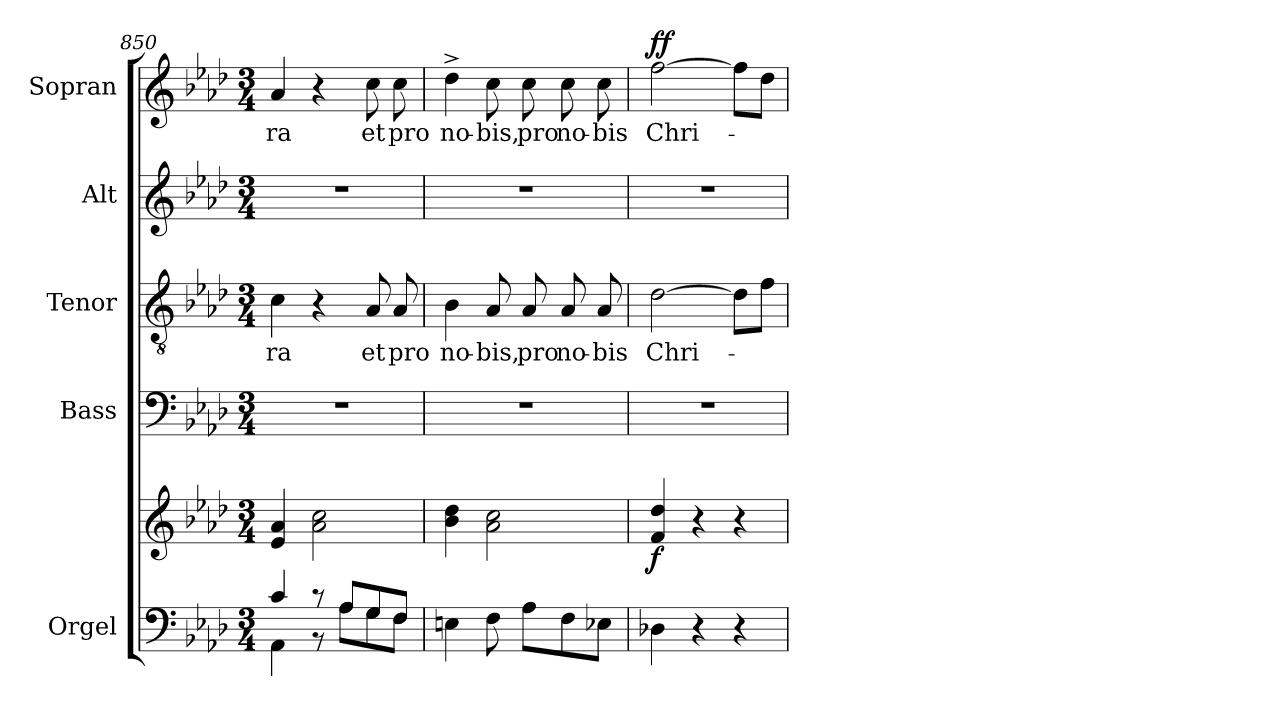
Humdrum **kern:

**kern	**kern	**dynam	**kern	**kern	**text	**kern	**kern	**text	**dynam
*part5	*part5	*part5	*part4	*part3	*part3	*part2	*part1	*part1	*part1
*staff6	*staff5	*staff5/6	*staff4	*staff3	*staff3	*staff2	*staff1	*staff1	*staff1
*I"Orgel	*	*	*I"Bass	*I"Tenor	*	*I"Alt	*I"Sopran	*	*
*I'Org.	*	*	*I'B.	*I'T.	*	*I'A.	*I'S.	*	*
*clefF4	*clefG2	*	*clefF4	*clefGv2	*	*clefG2	*clefG2	*	*
*k[b-e-a-d-]	*k[b-e-a-d-]	*	*k[b-e-a-d-]	*k[b-e-a-d-]	*	*k[b-e-a-d-]	*k[b-e-a-d-]	*	*
*A-:	*A-:	*	*A-:	*A-:	*	*A-:	*A-:	*	*
*M3/4	*M3/4	*	*M3/4	*M3/4	*	*M3/4	*M3/4	*	*
=850	=850	=850	=850	=850	=850	=850	=850	=850	=850
*^	*	*	*	*	*	*	*	*	*
!	!	!	!	!	!	!LO:LY:b	!	!	!LO:LY:b	!
4c/	4AA-\	4e-/ 4a-/	.	2.r	4c\	-ra	2.r	4a-/	-ra	.
8r	8r	2a-\ 2cc\	.	.	4r	.	.	4r	.	.
8A-/L	8A-\L	.	.	.	.	.	.	.	.	.
!	!	!	!	!	!	!LO:LY:b	!	!	!LO:LY:b	!
8G/	8G\	.	.	.	8A-/	et	.	8cc\	et	.
!	!	!	!	!	!	!LO:LY:b	!	!	!LO:LY:b	!
8F/J	8F\J	.	.	.	8A-/	pro	.	8cc\	pro	.
!!LO:PB:g=z
=851	=851	=851	=851	=851	=851	=851	=851	=851	=851	=851
!	!	!	!	!	!	!LO:LY:b	!	!	!LO:LY:b	!
*v	*v	*	*	*	*	*	*	*	*	*
4En\	4b-\ 4dd-\	.	2.r	4B-\	no-	2.r	4dd-^>\	no-	.
!	!	!	!	!	!LO:LY:b	!	!	!LO:LY:b	!
8F\	2a-\ 2cc\	.	.	8A-/	-bis,	.	8cc\	-bis,	.
!	!	!	!	!	!LO:LY:b	!	!	!LO:LY:b	!
8A-\L	.	.	.	8A-/	pro	.	8cc\	pro	.
!	!	!	!	!	!LO:LY:b	!	!	!LO:LY:b	!
8F\	.	.	.	8A-/	no-	.	8cc\	no-	.
!	!	!	!	!	!LO:LY:b	!	!	!LO:LY:b	!
8E-X\J	.	.	.	8A-/	-bis	.	8cc\	-bis	.
=852	=852	=852	=852	=852	=852	=852	=852	=852	=852
!	!	!LO:DY:b	!	!	!LO:LY:b	!	!	!LO:LY:b	!LO:DY:a
4D-X\	4f/ 4dd-/	f	2.r	[2d-\	Chri-	2.r	[2ff\	Chri-	ff
4r	4r	.	.	.	.	.	.	.	.
4r	4r	.	.	8d-\L]	.	.	8ff\L]	.	.
.	.	.	.	8f\J	.	.	8dd-\J	.	.
=	=	=	=	=	=	=	=	=	=
*-	*-	*-	*-	*-	*-	*-	*-	*-	*-
